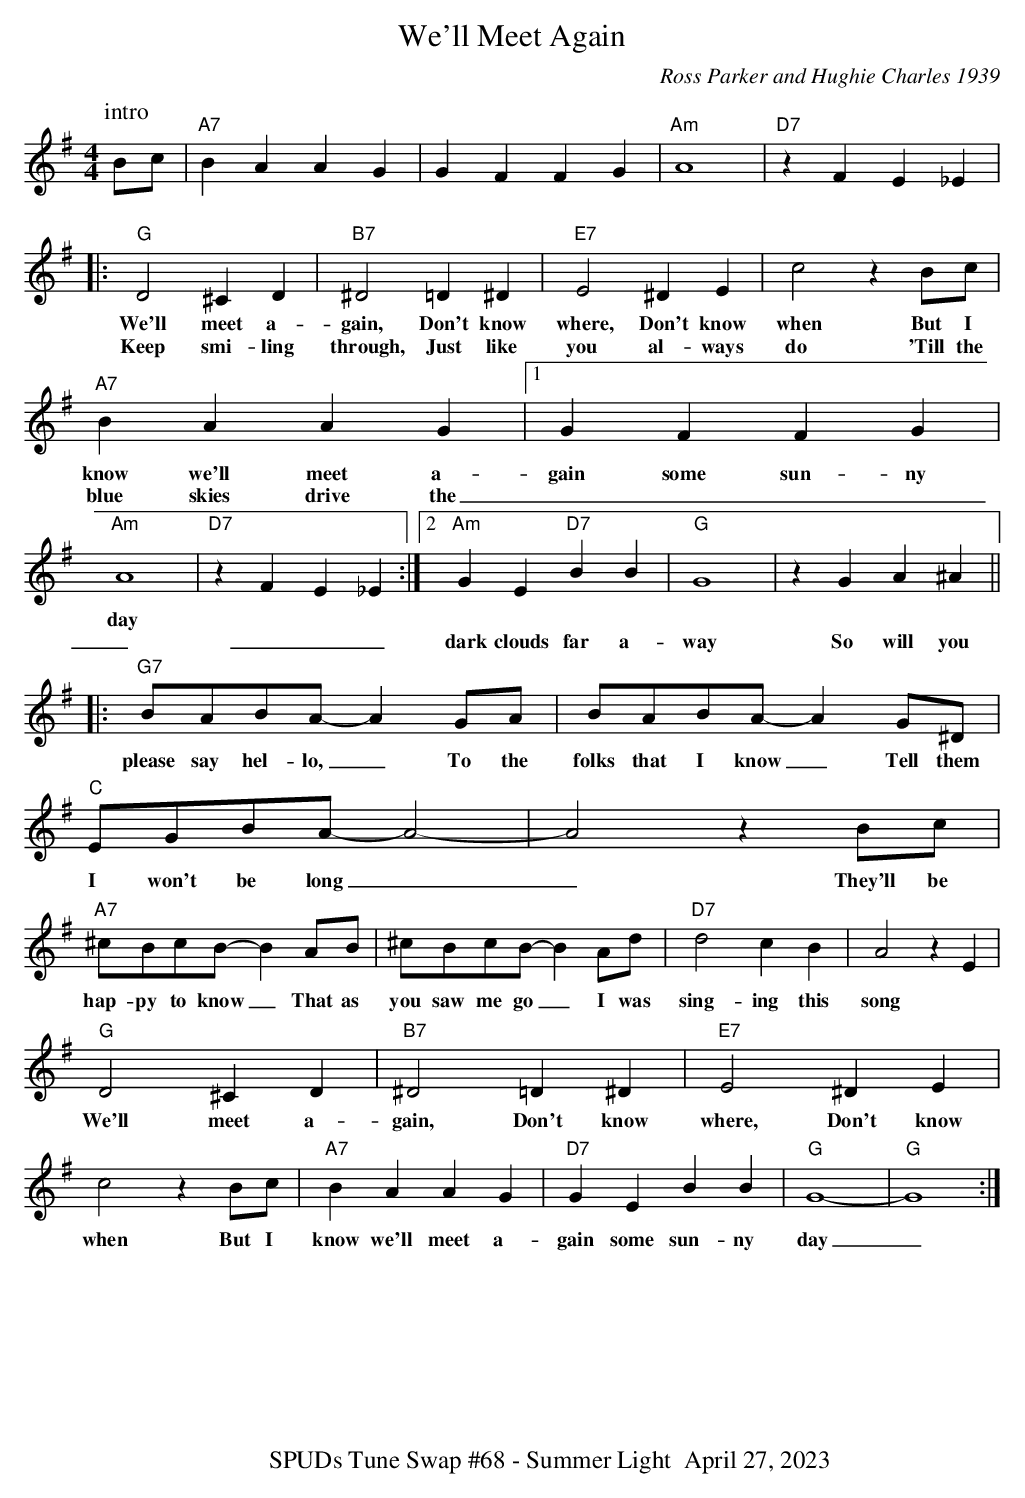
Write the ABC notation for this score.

X:1
T:We'll Meet Again
C:Ross Parker and Hughie Charles 1939
M:4/4
L:1/8
K:G
P:intro
Bc|"A7"B2A2A2G2|G2F2F2G2|"Am"A8|"D7"z2F2E2_E2|
|:"G"D4^C2D2|"B7"^D4=D2^D2|"E7"E4^D2E2|c4z2Bc|
w:We'll meet a-gain, Don't know where, Don't know when But I
w:Keep smi-ling through, Just like you al-ways do 'Till the
"A7"B2A2A2G2|1G2F2F2G2|"Am"A8|"D7"z2F2E2_E2:|2"Am"G2E2"D7"B2B2|"G"G8|z2G2A2^A2||
w:know we'll meet a-gain some sun-ny day
w:blue skies drive the ________dark clouds far a-way So will you
|:"G7"BABA-A2 GA|BABA-A2 G^D|"C"EGBA-A4-|A4z2Bc|
w:please say hel-lo,_ To the folks that I know_Tell them I won't be long__They'll be
"A7"^cBcB-B2AB|^cBcB-B2Ad|"D7"d4c2B2|A4z2E2|
w:hap-py to know_ That as you saw me go_I was sing-ing this song
"G"D4^C2D2|"B7"^D4=D2^D2|"E7"E4^D2E2|c4z2Bc|\
w:We'll meet a-gain, Don't know where, Don't know when But I
"A7"B2A2A2G2|"D7"G2E2B2B2|"G"G8-|"G"G8:|]
w:know we'll meet a-gain some sun-ny day_
